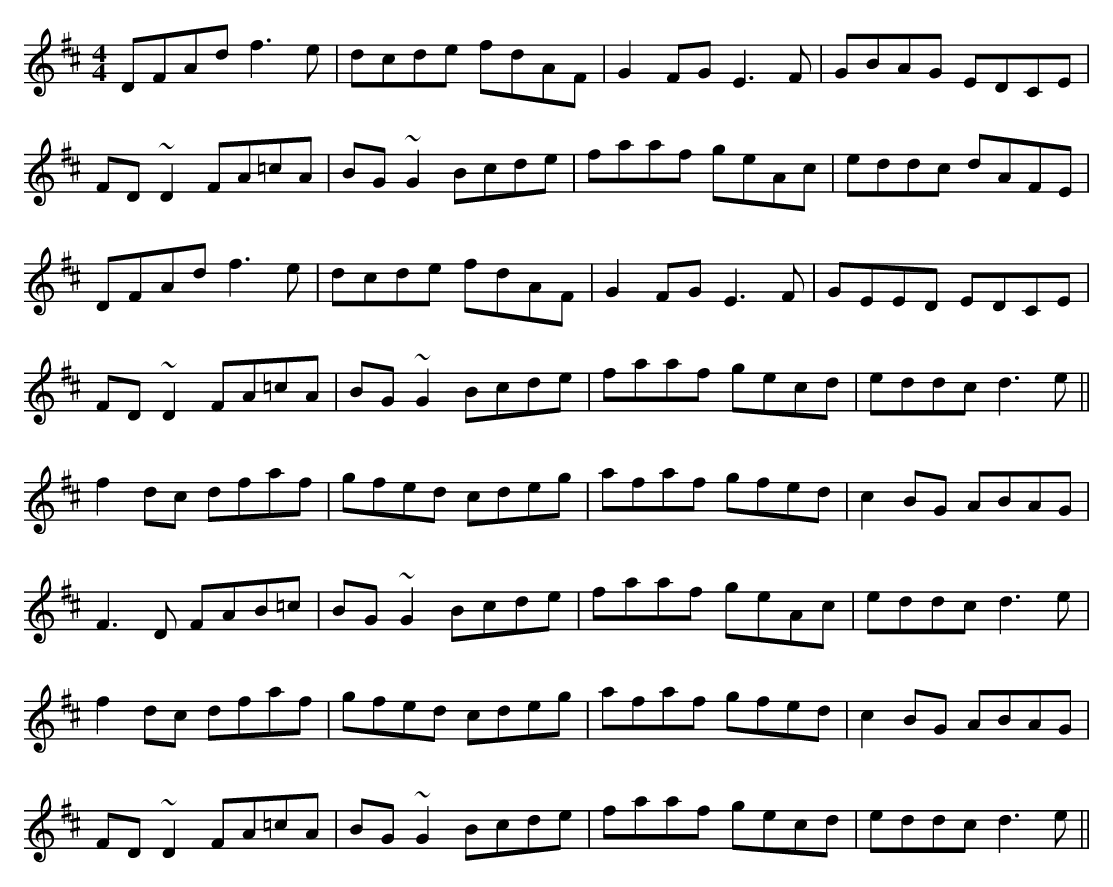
X:1
M:4/4
K:D
DFAd f3e|dcde fdAF|G2FG E3F|GBAG EDCE|
FD~D2 FA=cA|BG~G2 Bcde|faaf geAc|eddc dAFE|
DFAd f3e|dcde fdAF|G2FG E3F|GEED EDCE|
FD~D2 FA=cA|BG~G2 Bcde|faaf gecd|eddc d3e||
f2dc dfaf|gfed cdeg|afaf gfed|c2BG ABAG|
F3D FAB=c|BG~G2 Bcde|faaf geAc|eddc d3e|
f2dc dfaf|gfed cdeg|afaf gfed|c2BG ABAG|
FD~D2 FA=cA|BG~G2 Bcde|faaf gecd|eddc d3e||
